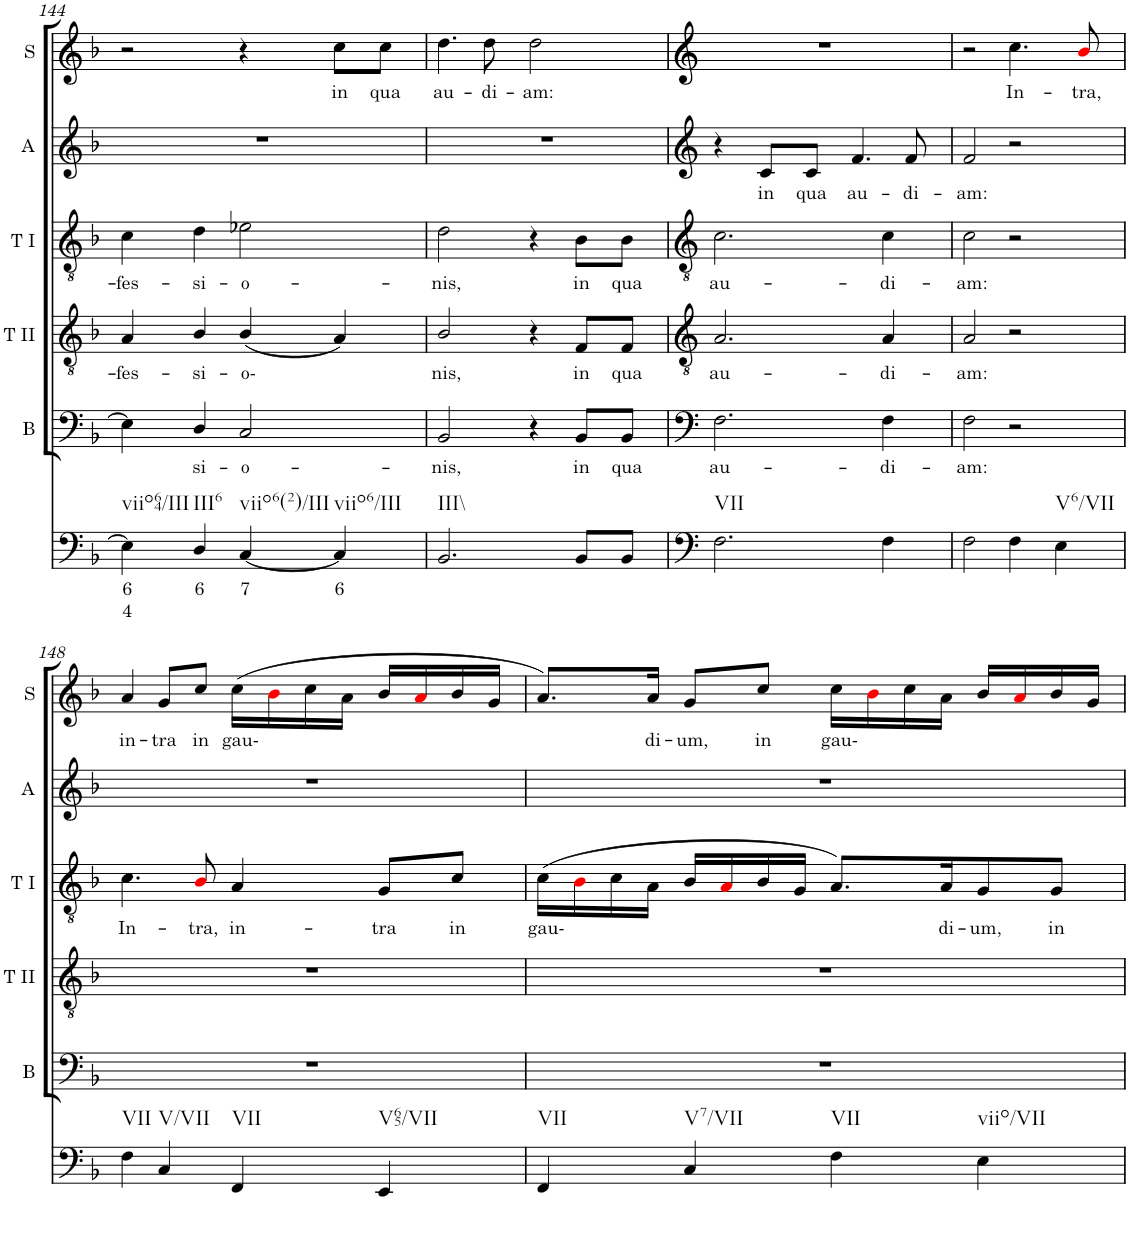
**kern	**text	**text	**kern	**text	**kern	**text	**kern	**text	**kern	**text	**kern	**text
*part6	*part6	*part6	*part5	*part5	*part4	*part4	*part3	*part3	*part2	*part2	*part1	*part1
*staff6	*staff6	*staff6	*staff5	*staff5	*staff4	*staff4	*staff3	*staff3	*staff2	*staff2	*staff1	*staff1
*I"Continuo	*	*	*I"Bass	*	*I"Tenor II	*	*I"Tenor I	*	*I"Alto	*	*I"Soprano	*
*	*	*	*I'B	*	*I'T II	*	*I'T I	*	*I'A	*	*I'S	*
!!LO:PB:g=z
*clefF4	*	*	*clefF4	*	*clefF4	*	*clefF4	*	*clefF4	*	*clefF4	*
*k[b-]	*	*	*k[b-]	*	*k[b-]	*	*k[b-]	*	*k[b-]	*	*k[b-]	*
*	*	*	*	*	*	*	*	*	*M4/4	*	*M4/4	*
=144	=144	=144	=144	=144	=144	=144	=144	=144	=144	=144	=144	=144
!LO:TX:b:t=viio64/III	!	!	!	!	!	!	!	!	!	!	!	!
!	!LO:LY:b	!LO:LY:b	!	!	!	!LO:LY:b	!	!LO:LY:b	!	!	!	!
4E-\]	6	4	4E-\]	.	4A/	fes-	4c\	fes-	1r	.	2r	.
!LO:TX:b:t=III6	!	!	!	!	!	!	!	!	!	!	!	!
!	!LO:LY:b	!	!	!LO:LY:b	!	!LO:LY:b	!	!LO:LY:b	!	!	!	!
4D/	6	.	4D/	si-	4B-/	si-	4d\	si-	.	.	.	.
!LO:TX:b:t=viio6(2)/III	!	!	!	!	!	!	!	!	!	!	!	!
!	!LO:LY:b	!	!	!LO:LY:b	!	!LO:LY:b	!	!LO:LY:b	!	!	!	!
[4C/	7	.	2C/	o-	(4B-/	o-	2e-X\	o-	.	.	4r	.
!LO:TX:b:t=viio6/III	!	!	!	!	!	!	!	!	!	!	!	!
!	!LO:LY:b	!	!	!	!	!	!	!	!	!	!	!LO:LY:b
4C/]	6	.	.	.	4A/)	.	.	.	.	.	8cc\L	in
!	!	!	!	!	!	!	!	!	!	!	!	!LO:LY:b
.	.	.	.	.	.	.	.	.	.	.	8cc\J	qua
=145	=145	=145	=145	=145	=145	=145	=145	=145	=145	=145	=145	=145
!LO:TX:b:t=III\\	!	!	!	!	!	!	!	!	!	!	!	!
!	!	!	!	!LO:LY:b	!	!LO:LY:b	!	!LO:LY:b	!	!	!	!LO:LY:b
2.BB-/	.	.	2BB-/	nis,	2B-/	nis,	2d\	nis,	1r	.	4.dd\	au-
!	!	!	!	!	!	!	!	!	!	!	!	!LO:LY:b
.	.	.	.	.	.	.	.	.	.	.	8dd\	di-
!	!	!	!	!	!	!	!	!	!	!	!	!LO:LY:b
.	.	.	4r	.	4r	.	4r	.	.	.	2dd\	am:
!	!	!	!	!LO:LY:b	!	!LO:LY:b	!	!LO:LY:b	!	!	!	!
8BB-/L	.	.	8BB-/L	in	8F/L	in	8B-\L	in	.	.	.	.
!	!	!	!	!LO:LY:b	!	!LO:LY:b	!	!LO:LY:b	!	!	!	!
8BB-/J	.	.	8BB-/J	qua	8F/J	qua	8B-\J	qua	.	.	.	.
=146	=146	=146	=146	=146	=146	=146	=146	=146	=146	=146	=146	=146
!LO:TX:b:t=VII	!	!	!	!	!	!	!	!	!	!	!	!
!	!	!	!	!LO:LY:b	!	!LO:LY:b	!	!LO:LY:b	!	!	!	!
2.F\	.	.	2.F\	au-	2.A/	au-	2.c\	au-	4r	.	1r	.
!	!	!	!	!	!	!	!	!	!	!LO:LY:b	!	!
.	.	.	.	.	.	.	.	.	8c/L	in	.	.
!	!	!	!	!	!	!	!	!	!	!LO:LY:b	!	!
.	.	.	.	.	.	.	.	.	8c/J	qua	.	.
!	!	!	!	!	!	!	!	!	!	!LO:LY:b	!	!
.	.	.	.	.	.	.	.	.	4.f/	au-	.	.
!	!	!	!	!LO:LY:b	!	!LO:LY:b	!	!LO:LY:b	!	!	!	!
4F\	.	.	4F\	di-	4A/	di-	4c\	di-	.	.	.	.
!	!	!	!	!	!	!	!	!	!	!LO:LY:b	!	!
.	.	.	.	.	.	.	.	.	8f/	di-	.	.
=147	=147	=147	=147	=147	=147	=147	=147	=147	=147	=147	=147	=147
!	!	!	!	!LO:LY:b	!	!LO:LY:b	!	!LO:LY:b	!	!LO:LY:b	!	!
2F\	.	.	2F\	am:	2A/	am:	2c\	am:	2f/	am:	2r	.
!	!	!	!	!	!	!	!	!	!	!	!	!LO:LY:b
4F\	.	.	2r	.	2r	.	2r	.	2r	.	4.cc\	In-
!LO:TX:b:t=V6/VII	!	!	!	!	!	!	!	!	!	!	!	!
4E\	.	.	.	.	.	.	.	.	.	.	.	.
!	!	!	!	!	!	!	!	!	!	!	!	!LO:LY:b
.	.	.	.	.	.	.	.	.	.	.	8b-i/	tra,
!!LO:LB:g=z
=148	=148	=148	=148	=148	=148	=148	=148	=148	=148	=148	=148	=148
!LO:TX:b:t=VII	!	!	!	!	!	!	!	!	!	!	!	!
!	!	!	!	!	!	!	!	!LO:LY:b	!	!	!	!LO:LY:b
4F\	.	.	1r	.	1r	.	4.c\	In-	1r	.	4a/	in-
!LO:TX:b:t=V/VII	!	!	!	!	!	!	!	!	!	!	!	!
!	!	!	!	!	!	!	!	!	!	!	!	!LO:LY:b
4C/	.	.	.	.	.	.	.	.	.	.	8g/L	tra
!	!	!	!	!	!	!	!	!LO:LY:b	!	!	!	!LO:LY:b
.	.	.	.	.	.	.	8B-i/	tra,	.	.	8cc/J	in
!LO:TX:b:t=VII	!	!	!	!	!	!	!	!	!	!	!	!
!	!	!	!	!	!	!	!	!LO:LY:b	!	!	!	!LO:LY:b
4FF/	.	.	.	.	.	.	4A/	in-	.	.	(16cc\LL	gau-
.	.	.	.	.	.	.	.	.	.	.	16b-i\	.
.	.	.	.	.	.	.	.	.	.	.	16cc\	.
.	.	.	.	.	.	.	.	.	.	.	16a\JJ	.
!LO:TX:b:t=V65/VII	!	!	!	!	!	!	!	!	!	!	!	!
!	!	!	!	!	!	!	!	!LO:LY:b	!	!	!	!
4EE/	.	.	.	.	.	.	8G/L	tra	.	.	16b-/LL	.
.	.	.	.	.	.	.	.	.	.	.	16ai/	.
!	!	!	!	!	!	!	!	!LO:LY:b	!	!	!	!
.	.	.	.	.	.	.	8c/J	in	.	.	16b-/	.
.	.	.	.	.	.	.	.	.	.	.	16g/JJ	.
=149	=149	=149	=149	=149	=149	=149	=149	=149	=149	=149	=149	=149
!LO:TX:b:t=VII	!	!	!	!	!	!	!	!	!	!	!	!
!	!	!	!	!	!	!	!	!LO:LY:b	!	!	!	!
4FF/	.	.	1r	.	1r	.	(16c\LL	gau-	1r	.	8.a/L)	.
.	.	.	.	.	.	.	16B-i\	.	.	.	.	.
.	.	.	.	.	.	.	16c\	.	.	.	.	.
!	!	!	!	!	!	!	!	!	!	!	!	!LO:LY:b
.	.	.	.	.	.	.	16A\JJ	.	.	.	16a/Jk	di-
!LO:TX:b:t=V7/VII	!	!	!	!	!	!	!	!	!	!	!	!
!	!	!	!	!	!	!	!	!	!	!	!	!LO:LY:b
4C/	.	.	.	.	.	.	16B-/LL	.	.	.	8g/L	um,
.	.	.	.	.	.	.	16Ai/	.	.	.	.	.
!	!	!	!	!	!	!	!	!	!	!	!	!LO:LY:b
.	.	.	.	.	.	.	16B-/	.	.	.	8cc/J	in
.	.	.	.	.	.	.	16G/JJ	.	.	.	.	.
!LO:TX:b:t=VII	!	!	!	!	!	!	!	!	!	!	!	!
!	!	!	!	!	!	!	!	!	!	!	!	!LO:LY:b
4F\	.	.	.	.	.	.	8.A/L)	.	.	.	16cc\LL	gau-
.	.	.	.	.	.	.	.	.	.	.	16b-i\	.
.	.	.	.	.	.	.	.	.	.	.	16cc\	.
!	!	!	!	!	!	!	!	!LO:LY:b	!	!	!	!
.	.	.	.	.	.	.	16A/K	di-	.	.	16a\JJ	.
!LO:TX:b:t=viio/VII	!	!	!	!	!	!	!	!	!	!	!	!
!	!	!	!	!	!	!	!	!LO:LY:b	!	!	!	!
4E\	.	.	.	.	.	.	8G/	um,	.	.	16b-/LL	.
.	.	.	.	.	.	.	.	.	.	.	16ai/	.
!	!	!	!	!	!	!	!	!LO:LY:b	!	!	!	!
.	.	.	.	.	.	.	8G/J	in	.	.	16b-/	.
.	.	.	.	.	.	.	.	.	.	.	16g/JJ	.
=	=	=	=	=	=	=	=	=	=	=	=	=
*-	*-	*-	*-	*-	*-	*-	*-	*-	*-	*-	*-	*-
